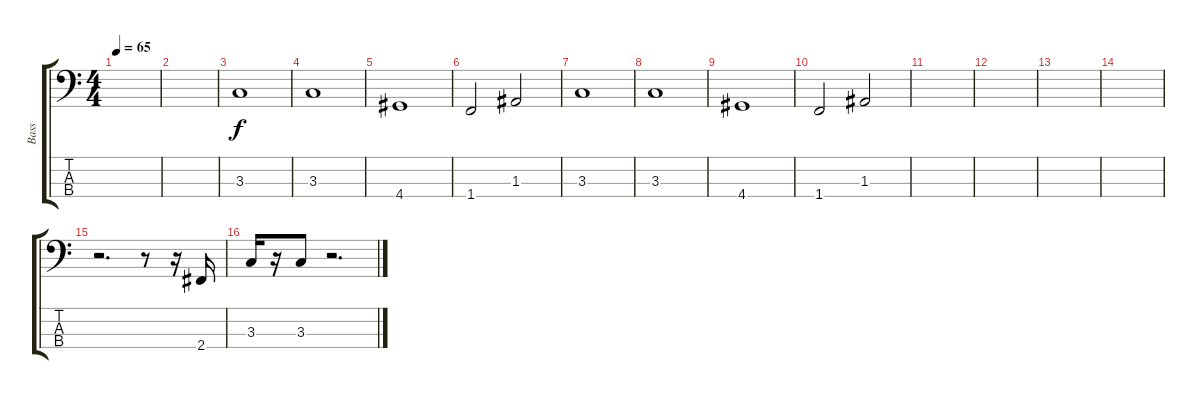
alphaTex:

\track ("Bass" "Bass") {instrument electricbassfinger}
\staff {score tabs}
\tuning (G2 D2 A1 E1) {hide}
\ts (4 4)
\tempo 65
\clef f4
\ks c
|
|
3.3.1 |
3.3.1 |
4.4.1 |
1.4.2 1.3.2 |
3.3.1 |
3.3.1 |
4.4.1 |
1.4.2 1.3.2 |
|
|
|
|
r.2{d} r.8 r.16{volume 10} 2.4.16 |
3.3.16 r.16 3.3.8 r.2{d}
